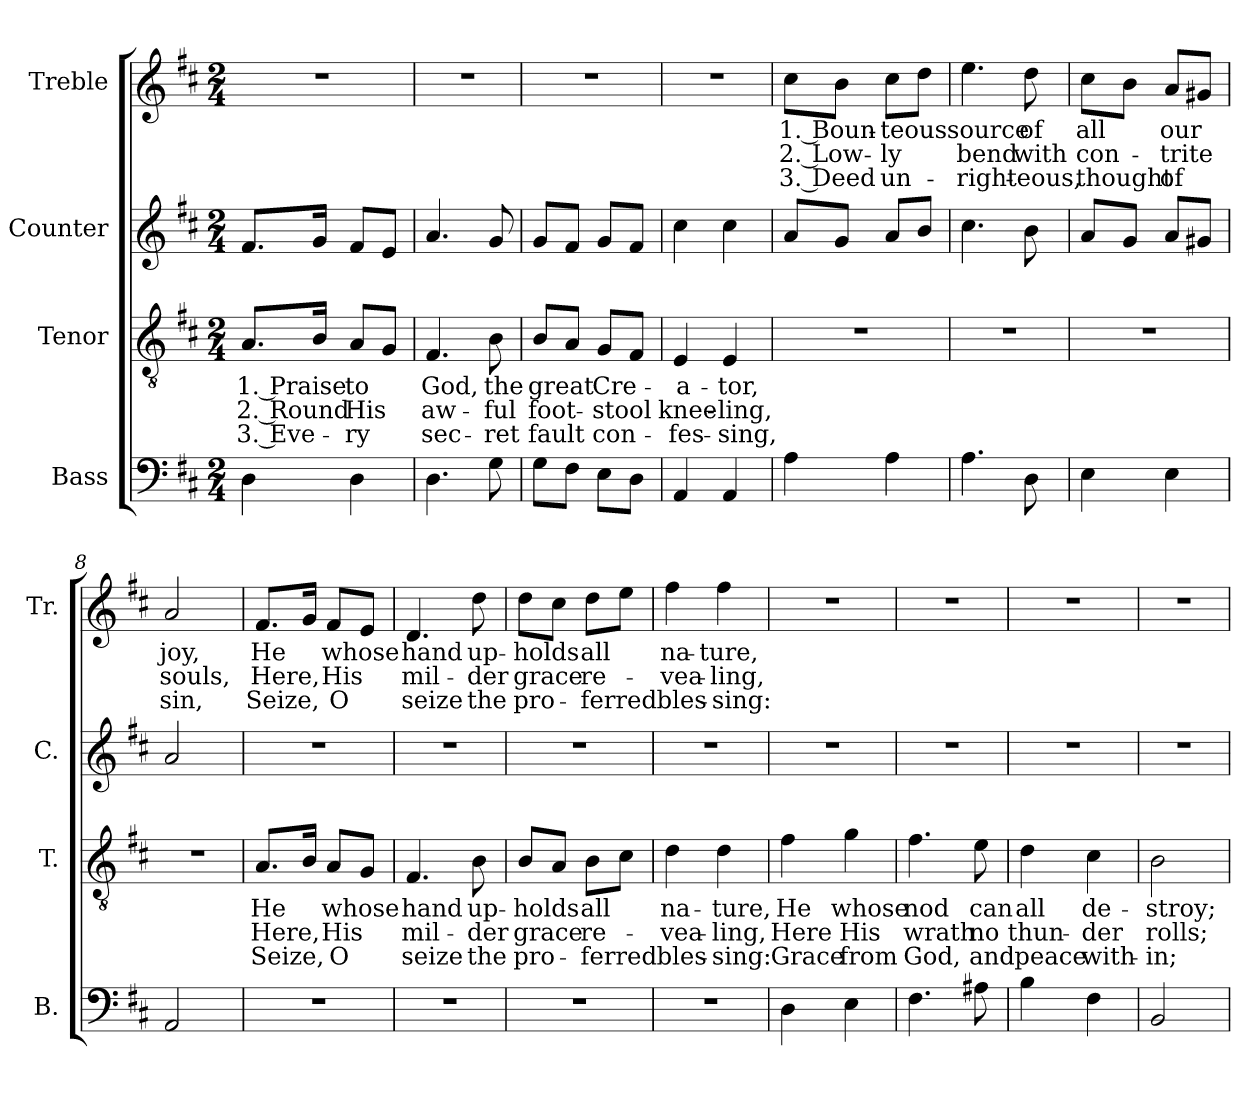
**kern	**kern	**text	**text	**text	**kern	**kern	**text	**text	**text
*part4	*part3	*part3	*part3	*part3	*part2	*part1	*part1	*part1	*part1
*staff4	*staff3	*staff3	*staff3	*staff3	*staff2	*staff1	*staff1	*staff1	*staff1
*I"Bass	*I"Tenor	*	*	*	*I"Counter	*I"Treble	*	*	*
*I'B.	*I'T.	*	*	*	*I'C.	*I'Tr.	*	*	*
*clefF4	*clefGv2	*	*	*	*clefG2	*clefG2	*	*	*
*k[f#c#]	*k[f#c#]	*	*	*	*k[f#c#]	*k[f#c#]	*	*	*
*M2/4	*M2/4	*	*	*	*M2/4	*M2/4	*	*	*
=1	=1	=1	=1	=1	=1	=1	=1	=1	=1
4D\	8.A/L	1. Praise	2. Round	3. Eve-	8.f#/L	2rdd	.	.	.
.	16B/Jk	.	.	.	16g/Jk	.	.	.	.
4D\	8A/L	to	His	-ry	8f#/L	.	.	.	.
.	8G/J	.	.	.	8e/J	.	.	.	.
=2	=2	=2	=2	=2	=2	=2	=2	=2	=2
4.D\	4.F#/	God,	aw-	sec-	4.a/	2r	.	.	.
8G\	8B\	the	-ful	-ret	8g/	.	.	.	.
=3	=3	=3	=3	=3	=3	=3	=3	=3	=3
8G\L	8B/L	great	foot-	fault	8g/L	2r	.	.	.
8F#\J	8A/J	.	.	.	8f#/J	.	.	.	.
8E\L	8G/L	Cre-	-stool	con-	8g/L	.	.	.	.
8D\J	8F#/J	.	.	.	8f#/J	.	.	.	.
=4	=4	=4	=4	=4	=4	=4	=4	=4	=4
4AA/	4E/	-a-	knee-	-fes-	4cc#\	2r	.	.	.
4AA/	4E/	-tor,	-ling,	-sing,	4cc#\	.	.	.	.
=5	=5	=5	=5	=5	=5	=5	=5	=5	=5
4A\	2r	.	.	.	8a/L	8cc#\L	1. Boun-	2. Low-	3. Deed
.	.	.	.	.	8g/J	8b\J	.	.	.
4A\	.	.	.	.	8a/L	8cc#\L	-teous	-ly	un-
.	.	.	.	.	8b/J	8dd\J	.	.	.
=6	=6	=6	=6	=6	=6	=6	=6	=6	=6
4.A\	2r	.	.	.	4.cc#\	4.ee\	source	bend	-right-
8D\	.	.	.	.	8b\	8dd\	of	with	-eous,
=7	=7	=7	=7	=7	=7	=7	=7	=7	=7
4E\	2r	.	.	.	8a/L	8cc#\L	all	con-	thought
.	.	.	.	.	8g/J	8b\J	.	.	.
4E\	.	.	.	.	8a/L	8a/L	our	-trite	of
.	.	.	.	.	8g#X/J	8g#X/J	.	.	.
=8	=8	=8	=8	=8	=8	=8	=8	=8	=8
2AA/	2r	.	.	.	2a/	2a/	joy,	souls,	sin,
=9	=9	=9	=9	=9	=9	=9	=9	=9	=9
2r	8.A/L	He	Here,	Seize,	2r	8.f#/L	He	Here,	Seize,
.	16B/Jk	.	.	.	.	16g/Jk	.	.	.
.	8A/L	whose	His	O	.	8f#/L	whose	His	O
.	8G/J	.	.	.	.	8e/J	.	.	.
=10	=10	=10	=10	=10	=10	=10	=10	=10	=10
2r	4.F#/	hand	mil-	seize	2r	4.d/	hand	mil-	seize
.	8B\	up-	-der	the	.	8dd\	up-	-der	the
=11	=11	=11	=11	=11	=11	=11	=11	=11	=11
2r	8B/L	-holds	grace	pro-	2r	8dd\L	-holds	grace	pro-
.	8A/J	.	.	.	.	8cc#\J	.	.	.
.	8B\L	all	re-	-ferred	.	8dd\L	all	re-	-ferred
.	8c#\J	.	.	.	.	8ee\J	.	.	.
=12	=12	=12	=12	=12	=12	=12	=12	=12	=12
2r	4d\	na-	-vea-	bles-	2r	4ff#\	na-	-vea-	bles-
.	4d\	-ture,	-ling,	-sing:	.	4ff#\	-ture,	-ling,	-sing:
=13	=13	=13	=13	=13	=13	=13	=13	=13	=13
4D\	4f#\	He	Here	Grace	2r	2r	.	.	.
4E\	4g\	whose	His	from	.	.	.	.	.
=14	=14	=14	=14	=14	=14	=14	=14	=14	=14
4.F#\	4.f#\	nod	wrath	God,	2r	2r	.	.	.
8A#X\	8e\	can	no	and	.	.	.	.	.
=15	=15	=15	=15	=15	=15	=15	=15	=15	=15
4B\	4d\	all	thun-	peace	2r	2r	.	.	.
4F#\	4c#\	de-	-der	with-	.	.	.	.	.
=16	=16	=16	=16	=16	=16	=16	=16	=16	=16
2BB/	2B\	-stroy;	rolls;	-in;	2r	2r	.	.	.
=	=	=	=	=	=	=	=	=	=
*-	*-	*-	*-	*-	*-	*-	*-	*-	*-
